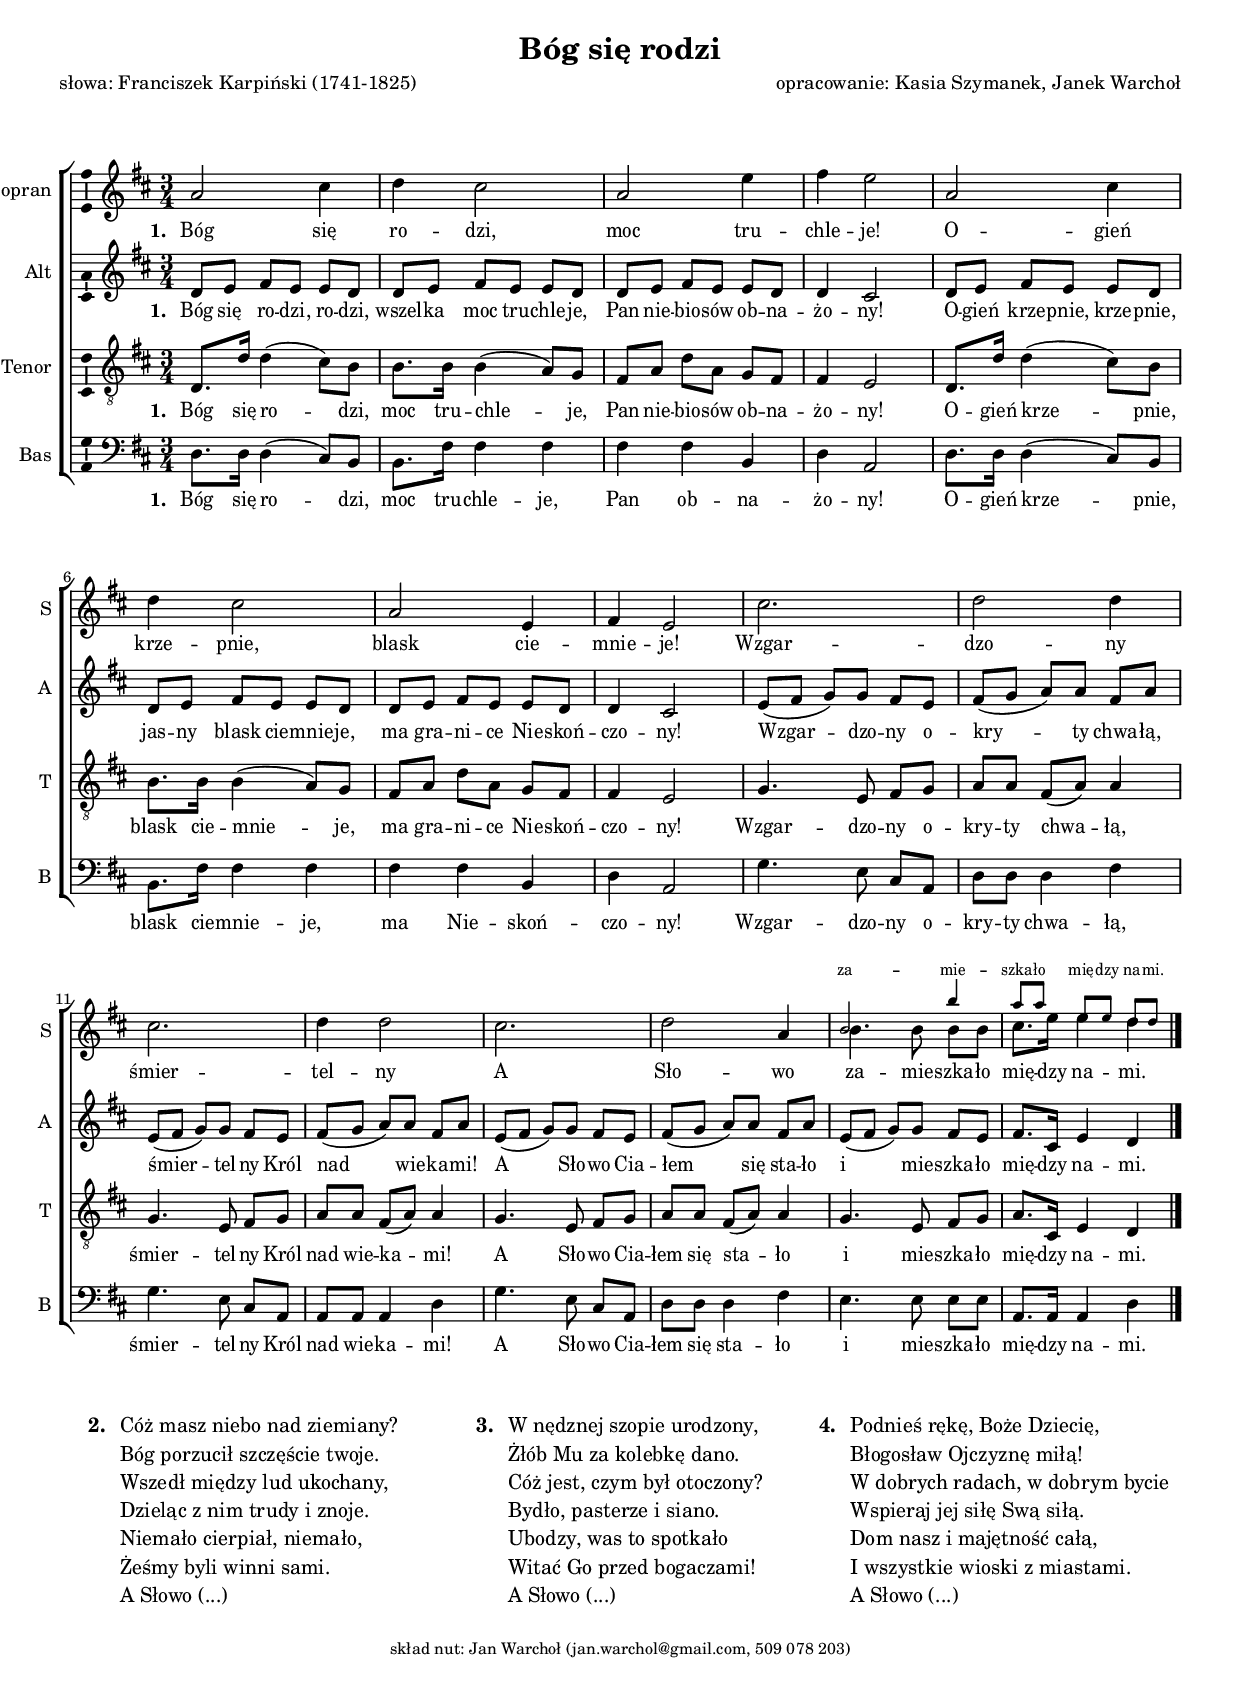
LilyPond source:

\version "2.19.0"
#(ly:set-option 'strokeadjust #t)

\header {
  title = "Bóg się rodzi"
  poet = "słowa: Franciszek Karpiński (1741-1825)"
  composer = "opracowanie: Kasia Szymanek, Janek Warchoł"
}

%--------------------------------MELODIA
metrumitp = {
  \key d \major
  \time 3/4
  \set Timing.beamExceptions = #'()
  \tempo ""
}
melodiaSopranu =
\relative f' {
  \metrumitp
  a2 cis4 |
  d4 cis2 |
  a2 e'4 |
  fis4 e2 |
  a,2 cis4 |
  d4 cis2 |
  a2 e4 |
  fis4 e2 |
  cis'2. |
  d2 d4 |
  \break
  cis2. |
  d4 d2 |
  cis2. |
  d2 a4 |
  <<
    {
      b4. b8 b b |
      cis8. e16 e4 d |
    }
    \new Voice = sopranPierwszy {
      \voiceOne
      \set fontSize = #-2
      b2 b'4 |
      a8 a e e d d |
    }
    \new Lyrics \with { alignAboveContext = sopran }
    \lyricsto sopranPierwszy \lyricmode {
      \set fontSize = #-2
      za -- mie -- szka -- ło mię -- dzy na -- mi.
    }
  >>
  \bar "|."
}

melodiaAltu =
\relative f' {
  \metrumitp
  \repeat unfold 2 {
    d8 e fis e e d |
    d8 e fis e e d |
    d8 e fis e e d |
    d4 cis2 |
  }
  \repeat unfold 3 {
    e8( fis g) g fis e |
    fis8( g a) a fis a |
  }
  e8( fis g) g fis e |
  fis8. cis16 e4 d |
  \bar "|."
}

melodiaTenorow =
\relative f {
  \metrumitp
  \repeat unfold 2 {
    d8. d'16 d4( cis8) b |
    b8. b16 b4( a8) g |
    fis8 a d a g fis |
    fis4 e2 |
  }
  \repeat unfold 3 {
    g4. e8 fis g |
    a8 a fis( a) a4 |
  }
  g4. e8 fis g |
  a8. cis,16 e4 d |
  \bar "|."
}

melodiaBasow =
\relative f {
  \metrumitp
  \repeat unfold 2 {
    d8. d16 d4( cis8) b |
    b8. fis'16 fis4 fis |
    fis4 fis b, |
    d4 a2 |
  }
  g'4. e8 cis a |
  d8 d d4 fis |
  g4. e8 cis a |
  a8 a a4 d |
  g4. e8 cis a |
  d8 d d4 fis |
  e4. e8 e e |
  a,8. a16 a4 d |
  \bar "|."
}
akordy = \chordmode {
}

%--------------------------------SŁOWA

wzgardzony = \lyricmode {
  Wzgar -- dzo -- ny o -- kry -- ty chwa -- łą,
  śmier -- tel -- ny Król nad wie -- ka -- mi!
  A Sło -- wo Cia -- łem się sta -- ło
  i mie -- szka -- ło mię -- dzy na -- mi.
  i mie -- szka -- ło mię -- dzy na -- mi.
}

tekstSopranu = \lyricmode {
  \set stanza = "1. "
  Bóg się ro -- dzi, moc  tru -- chle -- je!
  O -- gień krze -- pnie, blask cie -- mnie -- je!
  Wzgar -- dzo -- ny śmier -- tel -- ny
  A Sło -- wo
  za -- mie -- szka -- ło mię -- dzy na -- mi.
}
tekstAltu = \lyricmode {
  \set stanza = "1. "
  Bóg się ro -- dzi, ro -- dzi, wszel -- ka moc  tru -- chle -- je,
  Pan nie -- bio -- sów ob -- na -- żo -- ny!
  O -- gień krze -- pnie,  krze -- pnie, jas -- ny blask cie -- mnie -- je,
  ma gra -- ni -- ce Nie -- skoń -- czo -- ny!
  \wzgardzony
}
tekstTenorow = \lyricmode {
  \set stanza = "1. "
  Bóg się ro -- dzi, moc  tru -- chle -- je,
  Pan nie -- bio -- sów ob -- na -- żo -- ny!
  O -- gień krze -- pnie, blask cie -- mnie -- je,
  ma gra -- ni -- ce Nie -- skoń -- czo -- ny!
  \wzgardzony
}
tekstBasow = \lyricmode {
  \set stanza = "1. "
  Bóg się ro -- dzi, moc  tru -- chle -- je,
  Pan ob -- na -- żo -- ny!
  O -- gień krze -- pnie, blask cie -- mnie -- je,
  ma Nie -- skoń -- czo -- ny!
  \wzgardzony
}

zwrotkaII = \markup \column {
  "Cóż masz niebo nad ziemiany? "
  "Bóg porzucił szczęście twoje."
  "Wszedł między lud ukochany,"
  "Dzieląc z nim trudy i znoje."
  "Niemało cierpiał, niemało,"
  "Żeśmy byli winni sami."
  "A Słowo (...)"
}
zwrotkaIII = \markup \column {
  "W nędznej szopie urodzony, "
  "Żłób Mu za kolebkę dano."
  "Cóż jest, czym był otoczony?"
  "Bydło, pasterze i siano."
  "Ubodzy, was to spotkało"
  "Witać Go przed bogaczami!"
  "A Słowo (...)"
}
zwrotkaIV = \markup \column {
  "Podnieś rękę, Boże Dziecię,"
  "Błogosław Ojczyznę miłą!"
  "W dobrych radach, w dobrym bycie"
  "Wspieraj jej siłę Swą siłą."
  "Dom nasz i majętność całą,"
  "I wszystkie wioski z miastami."
  "A Słowo (...)"
}
zwrotkaV = \markup {
}

%--------------------------------USTAWIENIA

#(set-global-staff-size 16.5)

\paper {
  indent = 2 \mm
  system-count = 3
  short-indent = 2 \mm
  %left-margin = 15 \mm
  %right-margin = 15 \mm
  top-markup-spacing #'basic-distance = 8
  markup-system-spacing #'basic-distance = 18
  system-system-spacing #'basic-distance = 18
  system-system-spacing #'padding = 1
  score-markup-spacing #'basic-distance = 15
  %ragged-last-bottom = ##f
}

#(define powiekszenie-zwrotek '(1.05 . 1.1))
#(define interlinia '(baseline-skip . 3)) % 3 is Lily default
odstepMiedzyZwrotkami = \markup \vspace #2
odstepOdNumeruDoZwrotki = \markup \hspace #1

\layout {
  \override LyricText #'stencil =
  #(lambda (grob)
     (ly:stencil-scale (lyric-text::print grob) 0.9 1))
}

%--------------------------------STRUKTURA

\score {
  \new ChoirStaff <<
    \new ChordNames {
      \germanChords
      \set chordNameLowercaseMinor = ##t
      \akordy
    }
    \new Staff = sopran {
      \clef treble
      \set Staff.instrumentName = "Sopran "
      \set Staff.shortInstrumentName = "S "
      \new Voice = sopran
      \with { \consists "Ambitus_engraver" } {
        \set Staff.midiInstrument = "clarinet"
        \dynamicUp
        \tupletUp
        \melodiaSopranu
      }
    }
    \new Lyrics \lyricsto sopran \tekstSopranu

    \new Staff = alt
    \with { \consists "Ambitus_engraver" } {
      \clef treble
      \set Staff.instrumentName = "Alt "
      \set Staff.shortInstrumentName = "A "
      \new Voice = alt {
        \set Staff.midiInstrument = "clarinet"
        \dynamicUp
        \tupletUp
        \melodiaAltu
      }
    }
    \new Lyrics \lyricsto alt \tekstAltu

    \new Staff = tenor
    \with { \consists "Ambitus_engraver" } {
      \clef "treble_8"
      \set Staff.instrumentName = "Tenor "
      \set Staff.shortInstrumentName = "T "
      \new Voice = tenor {
        \set Staff.midiInstrument = "clarinet"
        \dynamicUp
        \tupletUp
        \melodiaTenorow
      }
    }
    \new Lyrics \lyricsto tenor \tekstTenorow

    \new Staff = bas
    \with { \consists "Ambitus_engraver" } {
      \clef bass
      \set Staff.instrumentName = "Bas "
      \set Staff.shortInstrumentName = "B "
      \new Voice = bas {
        \set Staff.midiInstrument = "clarinet"
        \dynamicUp
        \tupletUp
        \melodiaBasow
      }
    }
    \new Lyrics \lyricsto bas \tekstBasow
  >>
  \layout {
  }
  \midi {
    \tempo 4=85
  }
}

\markup {
  \fill-line {
    \scale #powiekszenie-zwrotek {
      \null

      \override #interlinia
      \line {
        \bold
        "2."
        \odstepOdNumeruDoZwrotki
        \zwrotkaII
      }

      \null

      \override #interlinia
      \line {
        \bold
        "3."
        \odstepOdNumeruDoZwrotki
        \zwrotkaIII
      }

      \null

      \override #interlinia
      \line {
        \bold
        "4."
        \odstepOdNumeruDoZwrotki
        \zwrotkaIV
      }

      \null
    }
  }
}

%--------------------------------STOPKA

\paper {
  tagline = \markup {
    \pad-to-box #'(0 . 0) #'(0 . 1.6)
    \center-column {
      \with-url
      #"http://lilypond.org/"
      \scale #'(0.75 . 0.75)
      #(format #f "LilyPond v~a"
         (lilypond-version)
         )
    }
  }

  oddFooterMarkup = \markup {
    \override #'(baseline-skip . 1)
    \column {
      \fill-line {
        %% Copyright header field only on first page in each bookpart.
        \on-the-fly #part-first-page {
          \override #'(baseline-skip . 2)
          \center-column {
            \scale #'(1 . 1)
            \fromproperty #'header:copyright
            \scale #'(0.85 . 0.85)
            "skład nut: Jan Warchoł (jan.warchol@gmail.com, 509 078 203)"
          }
        }
      }
      \fill-line {
        %% Tagline header field only on last page in the book.
        \on-the-fly #last-page \fromproperty #'header:tagline
      }
    }
  }
}
